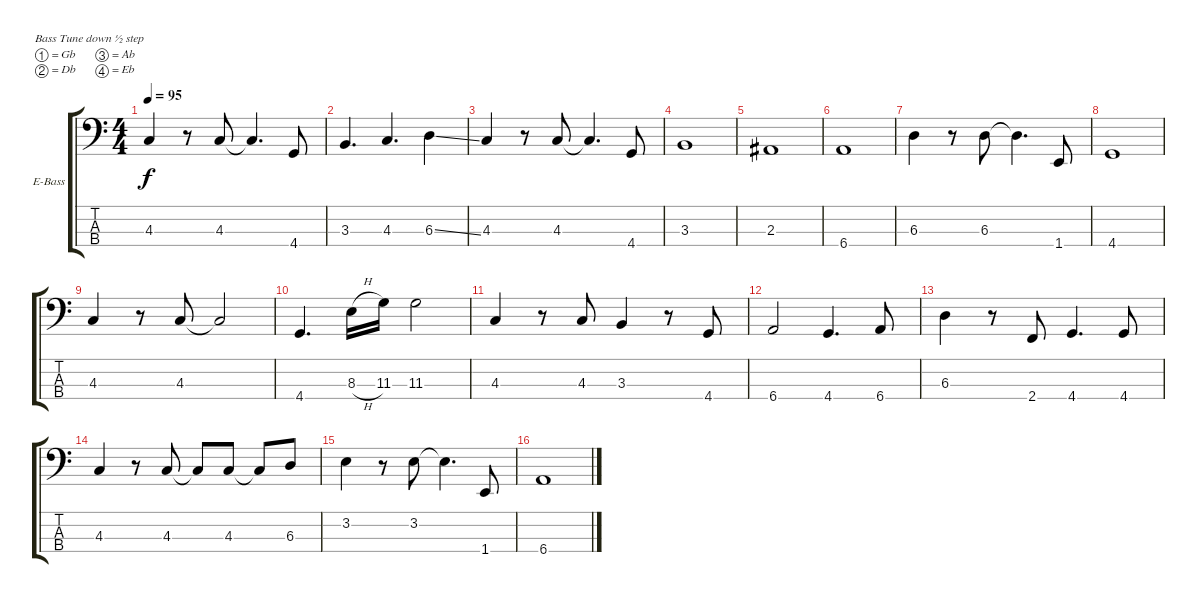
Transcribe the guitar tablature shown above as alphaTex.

\bracketExtendMode groupsimilarinstruments
\firstSystemTrackNameOrientation horizontal
\otherSystemsTrackNameOrientation horizontal
\track ("bass" "E-Bass") {instrument electricbassfinger}
\staff {score tabs}
\tuning (Gb2 Db2 Ab1 Eb1)
\ts (4 4)
\tempo 95
\clef f4
\ks c
4.3.4{dy f} r.8 4.3.8 4.3{t}.4{d} 4.4.8 |
3.3.4{d} 4.3.4{d} 6.3{ss}.4 |
4.3.4 r.8 4.3.8 4.3{t}.4{d} 4.4.8 |
3.3.1 |
2.3.1 |
6.4.1 |
6.3.4 r.8 6.3.8 6.3{t}.4{d} 1.4.8 |
4.4.1 |
4.3.4 r.8 4.3.8 4.3{t}.2 |
4.4.4{d} 8.3{h}.16 11.3.16 11.3.2 |
4.3.4 r.8 4.3.8 3.3.4 r.8 4.4.8 |
6.4.2 4.4.4{d} 6.4.8 |
6.3.4 r.8 2.4.8 4.4.4{d} 4.4.8 |
4.3.4 r.8 4.3.8 4.3{t}.8 4.3.8 4.3{t}.8 6.3.8 |
3.2.4 r.8 3.2.8 3.2{t}.4{d} 1.4.8 |
6.4.1
